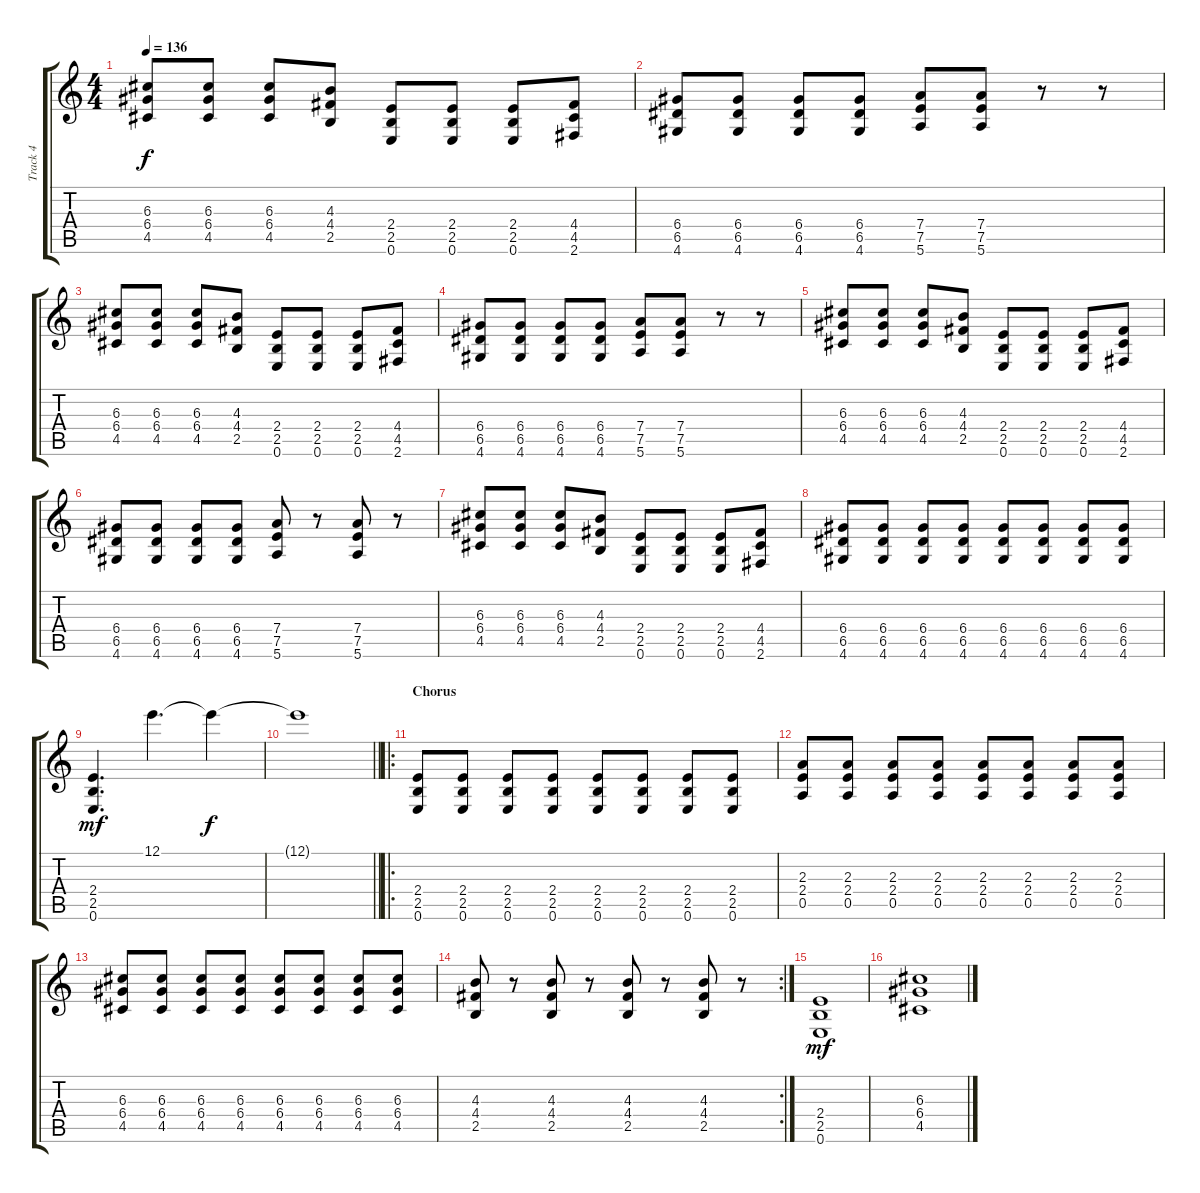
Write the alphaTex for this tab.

\track ("Track 4" "Track 4") {instrument distortionguitar}
\staff {score tabs}
\tuning (E4 B3 G3 D3 A2 E2) {hide}
\ts (4 4)
\tempo 136
\clef g2
\ks c
(6.3 6.4 4.5).8{dy f} (6.3 6.4 4.5).8 (6.3 6.4 4.5).8 (4.3 4.4 2.5).8 (2.4 2.5 0.6).8 (2.4 2.5 0.6).8 (2.4 2.5 0.6).8 (4.4 4.5 2.6).8 |
(6.4 6.5 4.6).8 (6.4 6.5 4.6).8 (6.4 6.5 4.6).8 (6.4 6.5 4.6).8 (7.4 7.5 5.6).8 (7.4 7.5 5.6).8 r.8 r.8 |
(6.3 6.4 4.5).8 (6.3 6.4 4.5).8 (6.3 6.4 4.5).8 (4.3 4.4 2.5).8 (2.4 2.5 0.6).8 (2.4 2.5 0.6).8 (2.4 2.5 0.6).8 (4.4 4.5 2.6).8 |
(6.4 6.5 4.6).8 (6.4 6.5 4.6).8 (6.4 6.5 4.6).8 (6.4 6.5 4.6).8 (7.4 7.5 5.6).8 (7.4 7.5 5.6).8 r.8 r.8 |
(6.3 6.4 4.5).8 (6.3 6.4 4.5).8 (6.3 6.4 4.5).8 (4.3 4.4 2.5).8 (2.4 2.5 0.6).8 (2.4 2.5 0.6).8 (2.4 2.5 0.6).8 (4.4 4.5 2.6).8 |
(6.4 6.5 4.6).8 (6.4 6.5 4.6).8 (6.4 6.5 4.6).8 (6.4 6.5 4.6).8 (7.4 7.5 5.6).8 r.8 (7.4 7.5 5.6).8 r.8 |
(6.3 6.4 4.5).8 (6.3 6.4 4.5).8 (6.3 6.4 4.5).8 (4.3 4.4 2.5).8 (2.4 2.5 0.6).8 (2.4 2.5 0.6).8 (2.4 2.5 0.6).8 (4.4 4.5 2.6).8 |
(6.4 6.5 4.6).8 (6.4 6.5 4.6).8 (6.4 6.5 4.6).8 (6.4 6.5 4.6).8 (6.4 6.5 4.6).8 (6.4 6.5 4.6).8 (6.4 6.5 4.6).8 (6.4 6.5 4.6).8 |
(2.4 2.5 0.6).4{d dy mf} 12.1.4{d} 12.1{t}.4{dy f} |
\barLineRight lightlight
12.1{t}.1 |
\ro
\section ("" "Chorus")
(2.4 2.5 0.6).8 (2.4 2.5 0.6).8 (2.4 2.5 0.6).8 (2.4 2.5 0.6).8 (2.4 2.5 0.6).8 (2.4 2.5 0.6).8 (2.4 2.5 0.6).8 (2.4 2.5 0.6).8 |
(2.3 2.4 0.5).8 (2.3 2.4 0.5).8 (2.3 2.4 0.5).8 (2.3 2.4 0.5).8 (2.3 2.4 0.5).8 (2.3 2.4 0.5).8 (2.3 2.4 0.5).8 (2.3 2.4 0.5).8 |
(6.3 6.4 4.5).8 (6.3 6.4 4.5).8 (6.3 6.4 4.5).8 (6.3 6.4 4.5).8 (6.3 6.4 4.5).8 (6.3 6.4 4.5).8 (6.3 6.4 4.5).8 (6.3 6.4 4.5).8 |
\rc 2
(4.3 4.4 2.5).8 r.8 (4.3 4.4 2.5).8 r.8 (4.3 4.4 2.5).8 r.8 (4.3 4.4 2.5).8 r.8 |
(2.4 2.5 0.6).1{dy mf} |
(6.3 6.4 4.5).1
